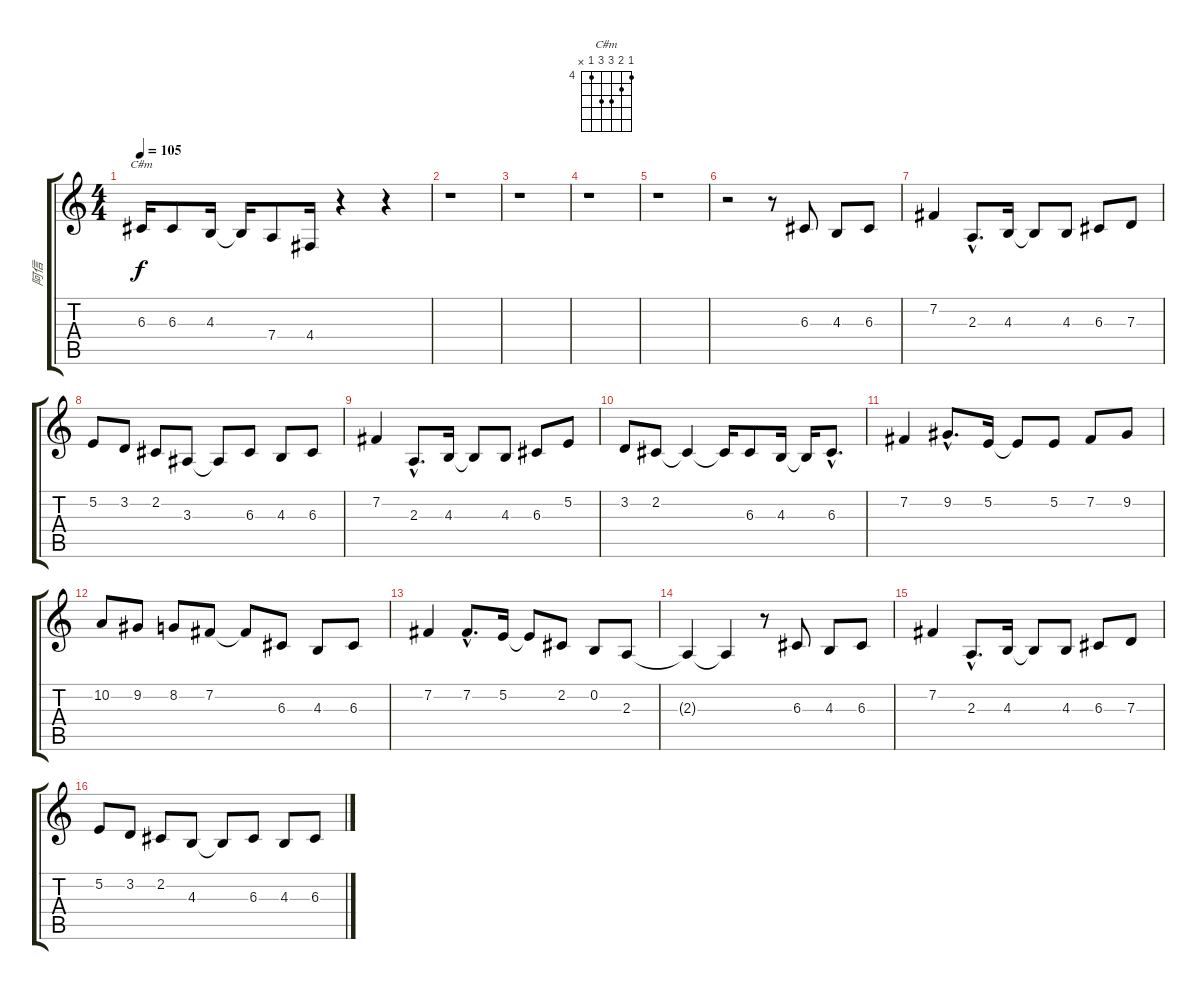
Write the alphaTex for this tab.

\track ("阿信" "阿信") {instrument harmonica}
\staff {score tabs}
\tuning (E4 B3 G3 D3 A2 E2) {hide}
\chord ("C#m" 4 5 6 6 4 x) {firstfret 4}
\ts (4 4)
\tempo 105
\clef g2
\ks c
6.3.16{ch "C#m" dy f} 6.3.8 4.3.16 4.3{t}.16 7.4.8 4.4.16 r.4 r.4 |
r.1 |
r.1 |
r.1 |
r.1 |
r.2 r.8 6.3.8 4.3.8 6.3.8 |
7.2.4 2.3{hac}.8{d} 4.3.16 4.3{t}.8 4.3.8 6.3.8 7.3.8 |
5.2.8 3.2.8 2.2.8 3.3.8 3.3{t}.8 6.3.8 4.3.8 6.3.8 |
7.2.4 2.3{hac}.8{d} 4.3.16 4.3{t}.8 4.3.8 6.3.8 5.2.8 |
3.2.8 2.2.8 2.2{t}.4 2.2{t}.16 6.3.8 4.3.16 4.3{t}.16 6.3{hac}.8{d} |
7.2.4 9.2{hac}.8{d} 5.2.16 5.2{t}.8 5.2.8 7.2.8 9.2.8 |
10.2.8 9.2.8 8.2.8 7.2.8 7.2{t}.8 6.3.8 4.3.8 6.3.8 |
7.2.4 7.2{hac}.8{d} 5.2.16 5.2{t}.8 2.2.8 0.2.8 2.3.8 |
2.3{t}.4 2.3{t}.4 r.8 6.3.8 4.3.8 6.3.8 |
7.2.4 2.3{hac}.8{d} 4.3.16 4.3{t}.8 4.3.8 6.3.8 7.3.8 |
5.2.8 3.2.8 2.2.8 4.3.8 4.3{t}.8 6.3.8 4.3.8 6.3.8
